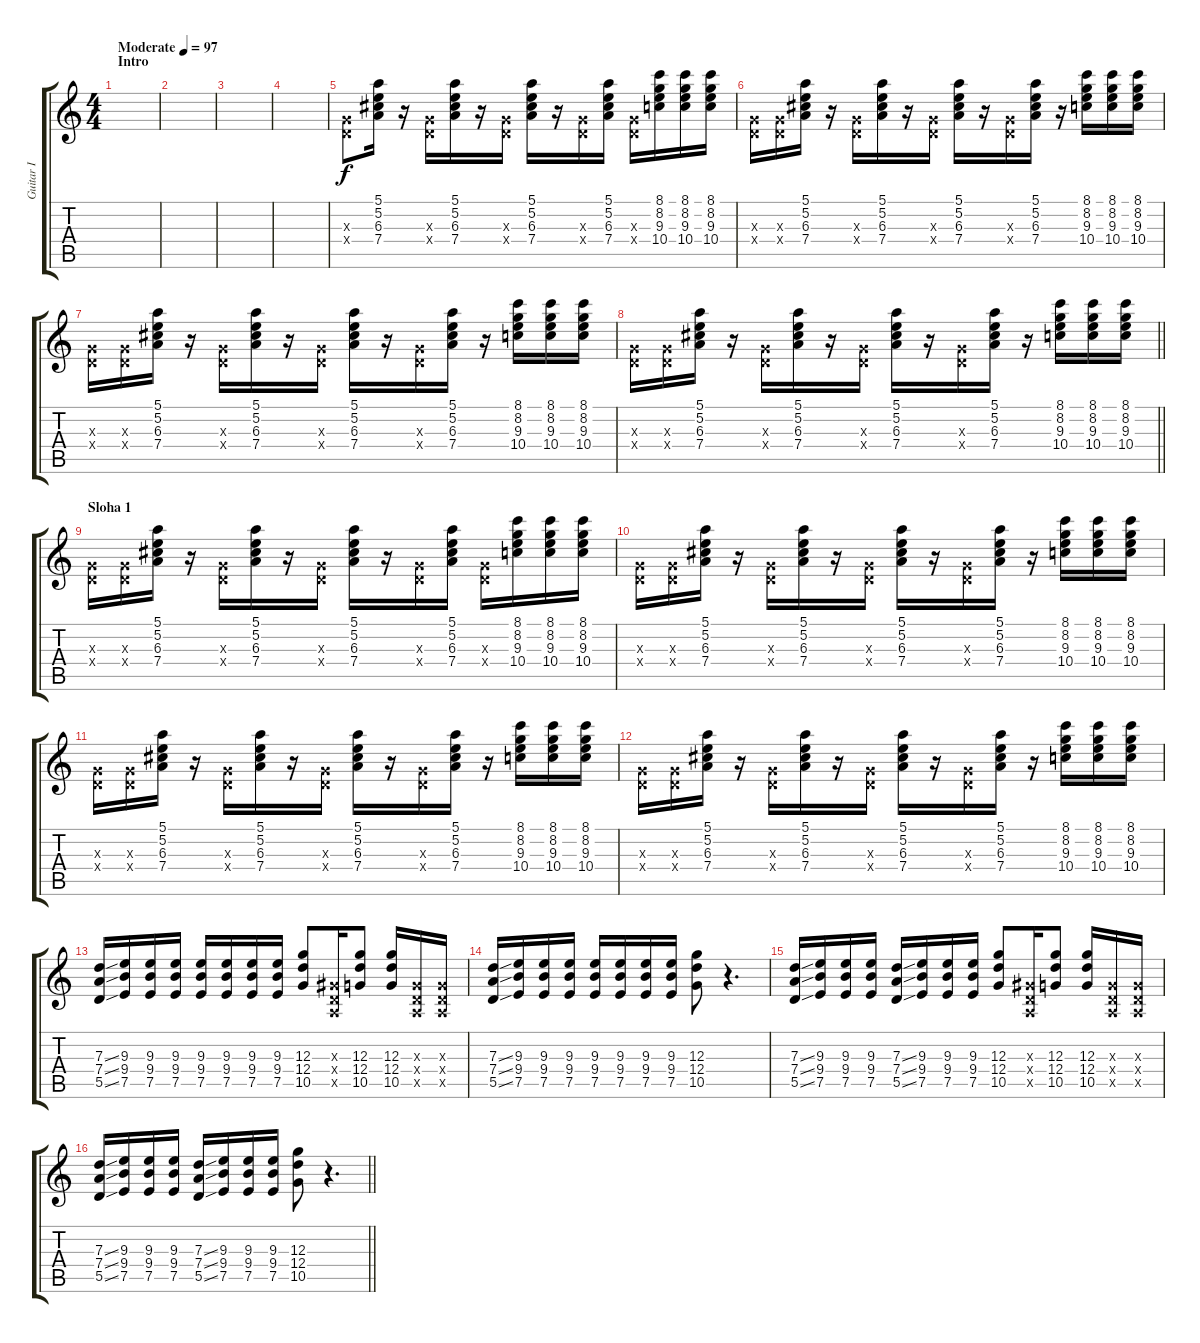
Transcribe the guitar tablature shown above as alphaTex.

\track ("Guitar I" "Guitar I") {instrument electricguitarjazz}
\staff {score tabs}
\tuning (E4 B3 G3 D3 A2 E2) {hide}
\ts (4 4)
\section ("" "Intro")
\tempo (97 "Moderate")
\clef g2
\ks c
|
|
|
|
(0.3{x} 0.4{x}).8 (5.1 5.2 6.3 7.4).16 r.16 (0.3{x} 0.4{x}).16 (5.1 5.2 6.3 7.4).16 r.16 (0.3{x} 0.4{x}).16 (5.1 5.2 6.3 7.4).16 r.16 (0.3{x} 0.4{x}).16 (5.1 5.2 6.3 7.4).16 (0.3{x} 0.4{x}).16 (8.1 8.2 9.3 10.4).16 (8.1 8.2 9.3 10.4).16 (8.1 8.2 9.3 10.4).16 |
(0.3{x} 0.4{x}).16 (0.3{x} 0.4{x}).16 (5.1 5.2 6.3 7.4).16 r.16 (0.3{x} 0.4{x}).16 (5.1 5.2 6.3 7.4).16 r.16 (0.3{x} 0.4{x}).16 (5.1 5.2 6.3 7.4).16 r.16 (0.3{x} 0.4{x}).16 (5.1 5.2 6.3 7.4).16 r.16 (8.1 8.2 9.3 10.4).16 (8.1 8.2 9.3 10.4).16 (8.1 8.2 9.3 10.4).16 |
(0.3{x} 0.4{x}).16 (0.3{x} 0.4{x}).16 (5.1 5.2 6.3 7.4).16 r.16 (0.3{x} 0.4{x}).16 (5.1 5.2 6.3 7.4).16 r.16 (0.3{x} 0.4{x}).16 (5.1 5.2 6.3 7.4).16 r.16 (0.3{x} 0.4{x}).16 (5.1 5.2 6.3 7.4).16 r.16 (8.1 8.2 9.3 10.4).16 (8.1 8.2 9.3 10.4).16 (8.1 8.2 9.3 10.4).16 |
\barLineRight lightlight
(0.3{x} 0.4{x}).16 (0.3{x} 0.4{x}).16 (5.1 5.2 6.3 7.4).16 r.16 (0.3{x} 0.4{x}).16 (5.1 5.2 6.3 7.4).16 r.16 (0.3{x} 0.4{x}).16 (5.1 5.2 6.3 7.4).16 r.16 (0.3{x} 0.4{x}).16 (5.1 5.2 6.3 7.4).16 r.16 (8.1 8.2 9.3 10.4).16 (8.1 8.2 9.3 10.4).16 (8.1 8.2 9.3 10.4).16 |
\section ("" "Sloha 1")
(0.3{x} 0.4{x}).16 (0.3{x} 0.4{x}).16 (5.1 5.2 6.3 7.4).16 r.16 (0.3{x} 0.4{x}).16 (5.1 5.2 6.3 7.4).16 r.16 (0.3{x} 0.4{x}).16 (5.1 5.2 6.3 7.4).16 r.16 (0.3{x} 0.4{x}).16 (5.1 5.2 6.3 7.4).16 (0.3{x} 0.4{x}).16 (8.1 8.2 9.3 10.4).16 (8.1 8.2 9.3 10.4).16 (8.1 8.2 9.3 10.4).16 |
(0.3{x} 0.4{x}).16 (0.3{x} 0.4{x}).16 (5.1 5.2 6.3 7.4).16 r.16 (0.3{x} 0.4{x}).16 (5.1 5.2 6.3 7.4).16 r.16 (0.3{x} 0.4{x}).16 (5.1 5.2 6.3 7.4).16 r.16 (0.3{x} 0.4{x}).16 (5.1 5.2 6.3 7.4).16 r.16 (8.1 8.2 9.3 10.4).16 (8.1 8.2 9.3 10.4).16 (8.1 8.2 9.3 10.4).16 |
(0.3{x} 0.4{x}).16 (0.3{x} 0.4{x}).16 (5.1 5.2 6.3 7.4).16 r.16 (0.3{x} 0.4{x}).16 (5.1 5.2 6.3 7.4).16 r.16 (0.3{x} 0.4{x}).16 (5.1 5.2 6.3 7.4).16 r.16 (0.3{x} 0.4{x}).16 (5.1 5.2 6.3 7.4).16 r.16 (8.1 8.2 9.3 10.4).16 (8.1 8.2 9.3 10.4).16 (8.1 8.2 9.3 10.4).16 |
(0.3{x} 0.4{x}).16 (0.3{x} 0.4{x}).16 (5.1 5.2 6.3 7.4).16 r.16 (0.3{x} 0.4{x}).16 (5.1 5.2 6.3 7.4).16 r.16 (0.3{x} 0.4{x}).16 (5.1 5.2 6.3 7.4).16 r.16 (0.3{x} 0.4{x}).16 (5.1 5.2 6.3 7.4).16 r.16 (8.1 8.2 9.3 10.4).16 (8.1 8.2 9.3 10.4).16 (8.1 8.2 9.3 10.4).16 |
(7.3{ss} 7.4{ss} 5.5{ss}).16{instrument overdrivenguitar} (9.3 9.4 7.5).16 (9.3 9.4 7.5).16 (9.3 9.4 7.5).16 (9.3 9.4 7.5).16 (9.3 9.4 7.5).16 (9.3 9.4 7.5).16 (9.3 9.4 7.5).16 (12.3 12.4 10.5).8 (1.3{x} 0.4{x} 0.5{x}).16 (12.3 12.4 10.5).8 (12.3 12.4 10.5).16 (0.3{x} 0.4{x} 0.5{x}).16 (0.3{x} 0.4{x} 0.5{x}).16 |
(7.3{ss} 7.4{ss} 5.5{ss}).16 (9.3 9.4 7.5).16 (9.3 9.4 7.5).16 (9.3 9.4 7.5).16 (9.3 9.4 7.5).16 (9.3 9.4 7.5).16 (9.3 9.4 7.5).16 (9.3 9.4 7.5).16 (12.3 12.4 10.5).8 r.4{d} |
(7.3{ss} 7.4{ss} 5.5{ss}).16 (9.3 9.4 7.5).16 (9.3 9.4 7.5).16 (9.3 9.4 7.5).16 (7.3{ss} 7.4{ss} 5.5{ss}).16 (9.3 9.4 7.5).16 (9.3 9.4 7.5).16 (9.3 9.4 7.5).16 (12.3 12.4 10.5).8 (1.3{x} 0.4{x} 0.5{x}).16 (12.3 12.4 10.5).8 (12.3 12.4 10.5).16 (0.3{x} 0.4{x} 0.5{x}).16 (0.3{x} 0.4{x} 0.5{x}).16 |
\barLineRight lightlight
(7.3{ss} 7.4{ss} 5.5{ss}).16 (9.3 9.4 7.5).16 (9.3 9.4 7.5).16 (9.3 9.4 7.5).16 (7.3{ss} 7.4{ss} 5.5{ss}).16 (9.3 9.4 7.5).16 (9.3 9.4 7.5).16 (9.3 9.4 7.5).16 (12.3 12.4 10.5).8 r.4{d}
